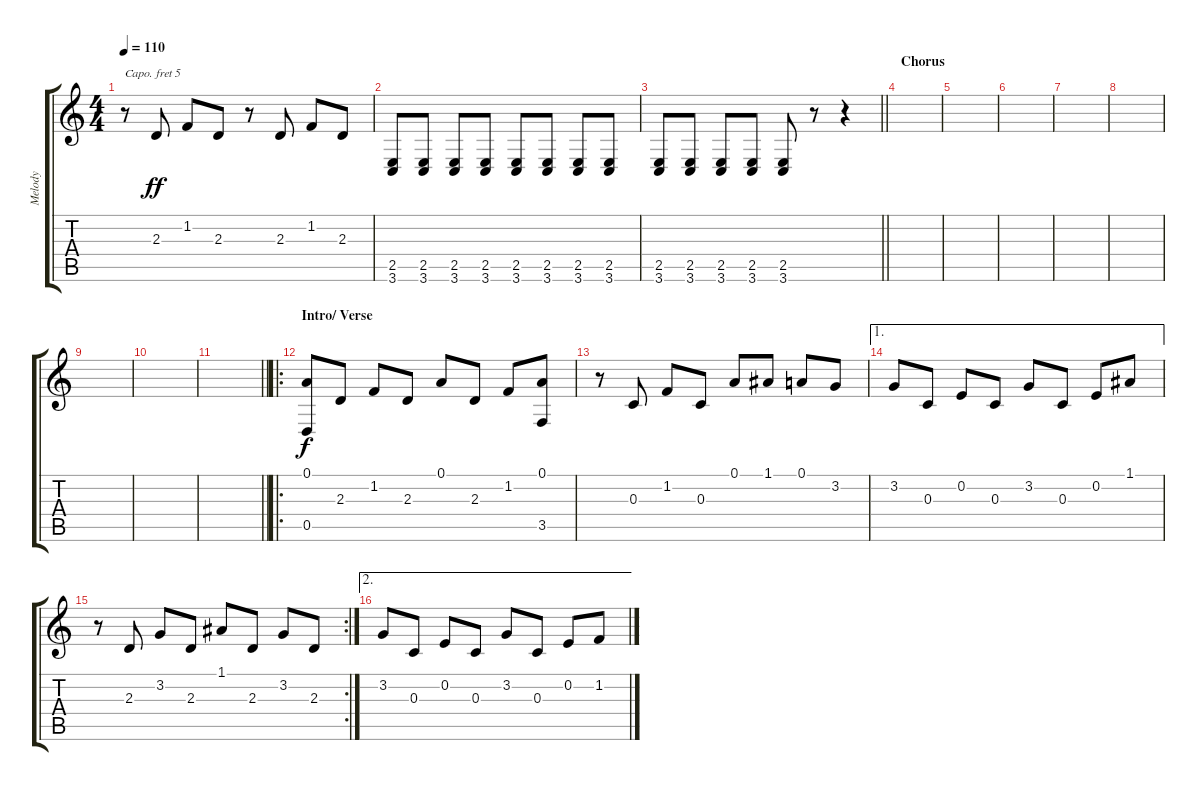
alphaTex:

\track ("Melody" "Melody") {instrument acousticgrandpiano}
\staff {score tabs}
\capo 5
\tuning (E4 B3 G3 D3 A2 E2) {hide}
\ts (4 4)
\tempo 110
\clef g2
\ks c
r.8{dy ff} 2.3.8 1.2.8 2.3.8 r.8 2.3.8 1.2.8 2.3.8 |
(2.5 3.6).8 (2.5 3.6).8 (2.5 3.6).8 (2.5 3.6).8 (2.5 3.6).8 (2.5 3.6).8 (2.5 3.6).8 (2.5 3.6).8 |
\barLineRight lightlight
(2.5 3.6).8 (2.5 3.6).8 (2.5 3.6).8 (2.5 3.6).8 (2.5 3.6).8 r.8 r.4 |
\section ("" "Chorus")
|
|
|
|
|
|
|
\barLineRight lightlight
|
\ro
\section ("" "Intro/ Verse")
(0.1 0.5).8{dy f} 2.3.8 1.2.8 2.3.8 0.1.8 2.3.8 1.2.8 (0.1 3.5).8 |
r.8 0.3.8 1.2.8 0.3.8 0.1.8 1.1.8 0.1.8 3.2.8 |
\ae 1
3.2.8 0.3.8 0.2.8 0.3.8 3.2.8 0.3.8 0.2.8 1.1.8 |
\rc 2
r.8 2.3.8 3.2.8 2.3.8 1.1.8 2.3.8 3.2.8 2.3.8 |
\ae 2
3.2.8 0.3.8 0.2.8 0.3.8 3.2.8 0.3.8 0.2.8 1.2.8
